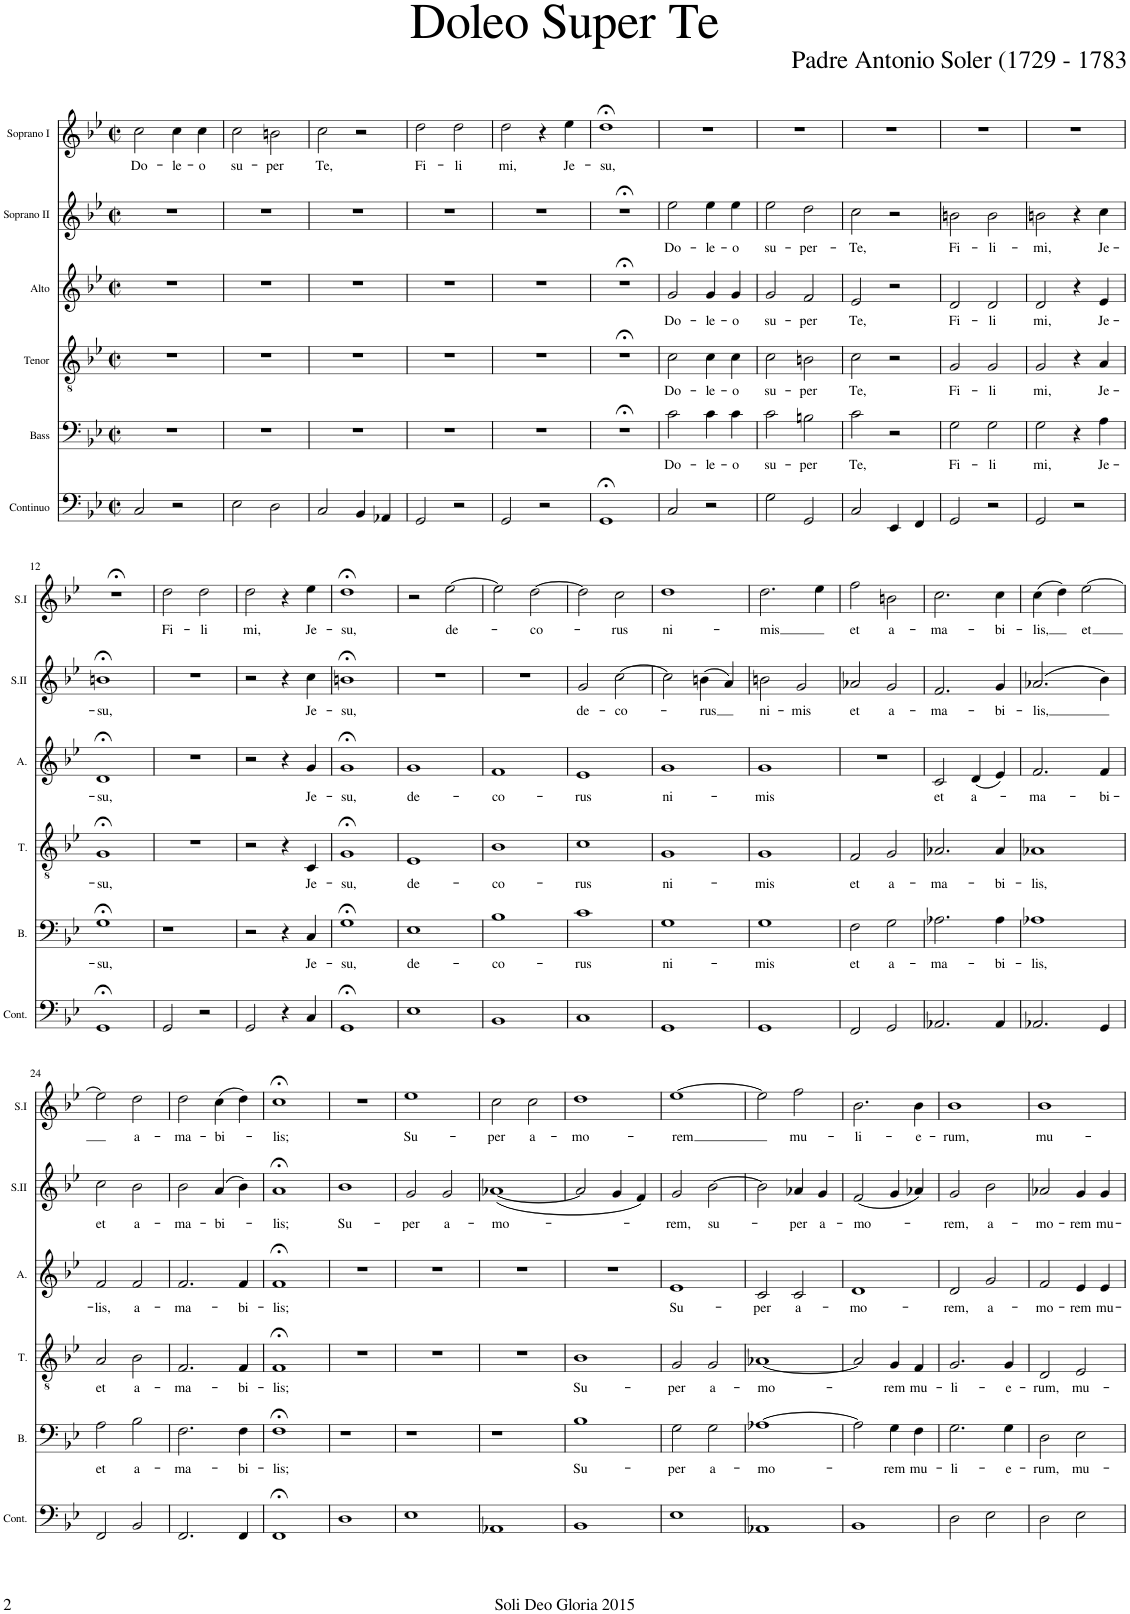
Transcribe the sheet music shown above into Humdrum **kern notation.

**kern	**kern	**text	**kern	**text	**kern	**text	**kern	**text	**kern	**text
*part6	*part5	*part5	*part4	*part4	*part3	*part3	*part2	*part2	*part1	*part1
*staff6	*staff5	*staff5	*staff4	*staff4	*staff3	*staff3	*staff2	*staff2	*staff1	*staff1
*I"Continuo	*I"Bass	*	*I"Tenor	*	*I"Alto	*	*I"Soprano II	*	*I"Soprano I	*
*I'Cont.	*I'B.	*	*I'T.	*	*I'A.	*	*I'S.II	*	*I'S.I	*
*clefF4	*clefF4	*	*clefGv2	*	*clefG2	*	*clefG2	*	*clefG2	*
*k[b-e-]	*k[b-e-]	*	*k[b-e-]	*	*k[b-e-]	*	*k[b-e-]	*	*k[b-e-]	*
*M4/4	*M4/4	*	*M4/4	*	*M4/4	*	*M4/4	*	*M4/4	*
*met(c|)	*met(c|)	*	*met(c|)	*	*met(c|)	*	*met(c|)	*	*met(c|)	*
=1	=1	=1	=1	=1	=1	=1	=1	=1	=1	=1
!	!	!	!	!	!	!	!	!	!	!LO:LY:b
2C/	1r	.	1r	.	1r	.	1r	.	2cc\	Do-
!	!	!	!	!	!	!	!	!	!	!LO:LY:b
2r	.	.	.	.	.	.	.	.	4cc\	-le-
!	!	!	!	!	!	!	!	!	!	!LO:LY:b
.	.	.	.	.	.	.	.	.	4cc\	-o
=2	=2	=2	=2	=2	=2	=2	=2	=2	=2	=2
!	!	!	!	!	!	!	!	!	!	!LO:LY:b
2E-\	1r	.	1r	.	1r	.	1r	.	2cc\	su-
!	!	!	!	!	!	!	!	!	!	!LO:LY:b
2D\	.	.	.	.	.	.	.	.	2bn\	-per
=3	=3	=3	=3	=3	=3	=3	=3	=3	=3	=3
!	!	!	!	!	!	!	!	!	!	!LO:LY:b
2C/	1r	.	1r	.	1r	.	1r	.	2cc\	Te,
4BB-/	.	.	.	.	.	.	.	.	2r	.
4AA-X/	.	.	.	.	.	.	.	.	.	.
=4	=4	=4	=4	=4	=4	=4	=4	=4	=4	=4
!	!	!	!	!	!	!	!	!	!	!LO:LY:b
2GG/	1r	.	1r	.	1r	.	1r	.	2dd\	Fi-
!	!	!	!	!	!	!	!	!	!	!LO:LY:b
2r	.	.	.	.	.	.	.	.	2dd\	-li
=5	=5	=5	=5	=5	=5	=5	=5	=5	=5	=5
!	!	!	!	!	!	!	!	!	!	!LO:LY:b
2GG/	1r	.	1r	.	1r	.	1r	.	2dd\	mi,
2r	.	.	.	.	.	.	.	.	4r	.
!	!	!	!	!	!	!	!	!	!	!LO:LY:b
.	.	.	.	.	.	.	.	.	4ee-\	Je-
=6	=6	=6	=6	=6	=6	=6	=6	=6	=6	=6
!	!	!	!	!	!	!	!	!	!	!LO:LY:b
1GG;<	1r;<	.	1r;<	.	1r;<	.	1r;<	.	1dd;<	-su,
=7	=7	=7	=7	=7	=7	=7	=7	=7	=7	=7
!	!	!LO:LY:b	!	!LO:LY:b	!	!LO:LY:b	!	!LO:LY:b	!	!
2C/	2c\	Do-	2c\	Do-	2g/	Do-	2ee-\	Do-	1r	.
!	!	!LO:LY:b	!	!LO:LY:b	!	!LO:LY:b	!	!LO:LY:b	!	!
2r	4c\	-le-	4c\	-le-	4g/	-le-	4ee-\	-le-	.	.
!	!	!LO:LY:b	!	!LO:LY:b	!	!LO:LY:b	!	!LO:LY:b	!	!
.	4c\	-o	4c\	-o	4g/	-o	4ee-\	-o	.	.
=8	=8	=8	=8	=8	=8	=8	=8	=8	=8	=8
!	!	!LO:LY:b	!	!LO:LY:b	!	!LO:LY:b	!	!LO:LY:b	!	!
2G\	2c\	su-	2c\	su-	2g/	su-	2ee-\	su-	1r	.
!	!	!LO:LY:b	!	!LO:LY:b	!	!LO:LY:b	!	!LO:LY:b	!	!
2GG/	2Bn\	-per	2Bn\	-per	2f/	-per	2dd\	-per-	.	.
=9	=9	=9	=9	=9	=9	=9	=9	=9	=9	=9
!	!	!LO:LY:b	!	!LO:LY:b	!	!LO:LY:b	!	!LO:LY:b	!	!
2C/	2c\	Te,	2c\	Te,	2e-/	Te,	2cc\	-Te,	1r	.
4EE-/	2r	.	2r	.	2r	.	2r	.	.	.
4FF/	.	.	.	.	.	.	.	.	.	.
=10	=10	=10	=10	=10	=10	=10	=10	=10	=10	=10
!	!	!LO:LY:b	!	!LO:LY:b	!	!LO:LY:b	!	!LO:LY:b	!	!
2GG/	2G\	Fi-	2G/	Fi-	2d/	Fi-	2bn\	Fi-	1r	.
!	!	!LO:LY:b	!	!LO:LY:b	!	!LO:LY:b	!	!LO:LY:b	!	!
2r	2G\	-li	2G/	-li	2d/	-li	2b\	-li-	.	.
=11	=11	=11	=11	=11	=11	=11	=11	=11	=11	=11
!	!	!LO:LY:b	!	!LO:LY:b	!	!LO:LY:b	!	!LO:LY:b	!	!
2GG/	2G\	mi,	2G/	mi,	2d/	mi,	2bn\	-mi,	1r	.
2r	4r	.	4r	.	4r	.	4r	.	.	.
!	!	!LO:LY:b	!	!LO:LY:b	!	!LO:LY:b	!	!LO:LY:b	!	!
.	4A\	Je-	4A/	Je-	4e-/	Je-	4cc\	Je-	.	.
!!LO:LB:g=z
=12	=12	=12	=12	=12	=12	=12	=12	=12	=12	=12
!	!	!LO:LY:b	!	!LO:LY:b	!	!LO:LY:b	!	!LO:LY:b	!	!
1GG;<	1G;<	-su,	1G;<	-su,	1d;<	-su,	1bn;<	-su,	1r;<	.
=13	=13	=13	=13	=13	=13	=13	=13	=13	=13	=13
!	!	!	!	!	!	!	!	!	!	!LO:LY:b
2GG/	1r	.	1r	.	1r	.	1r	.	2dd\	Fi-
!	!	!	!	!	!	!	!	!	!	!LO:LY:b
2r	.	.	.	.	.	.	.	.	2dd\	-li
=14	=14	=14	=14	=14	=14	=14	=14	=14	=14	=14
!	!	!	!	!	!	!	!	!	!	!LO:LY:b
2GG/	2r	.	2r	.	2r	.	2r	.	2dd\	mi,
4r	4r	.	4r	.	4r	.	4r	.	4r	.
!	!	!LO:LY:b	!	!LO:LY:b	!	!LO:LY:b	!	!LO:LY:b	!	!LO:LY:b
4C/	4C/	Je-	4C/	Je-	4g/	Je-	4cc\	Je-	4ee-\	Je-
=15	=15	=15	=15	=15	=15	=15	=15	=15	=15	=15
!	!	!LO:LY:b	!	!LO:LY:b	!	!LO:LY:b	!	!LO:LY:b	!	!LO:LY:b
1GG;<	1G;<	-su,	1G;<	-su,	1g;<	-su,	1bn;<	-su,	1dd;<	-su,
=16	=16	=16	=16	=16	=16	=16	=16	=16	=16	=16
!	!	!LO:LY:b	!	!LO:LY:b	!	!LO:LY:b	!	!	!	!
1E-	1E-	de-	1E-	de-	1g	de-	1r	.	2r	.
!	!	!	!	!	!	!	!	!	!	!LO:LY:b
.	.	.	.	.	.	.	.	.	[2ee-\	de-
=17	=17	=17	=17	=17	=17	=17	=17	=17	=17	=17
!	!	!LO:LY:b	!	!LO:LY:b	!	!LO:LY:b	!	!	!	!
1BB-	1B-	-co-	1B-	-co-	1f	-co-	1r	.	2ee-\]	.
!	!	!	!	!	!	!	!	!	!	!LO:LY:b
.	.	.	.	.	.	.	.	.	[2dd\	-co-
=18	=18	=18	=18	=18	=18	=18	=18	=18	=18	=18
!	!	!LO:LY:b	!	!LO:LY:b	!	!LO:LY:b	!	!LO:LY:b	!	!
1C	1c	-rus	1c	-rus	1e-	-rus	2g/	de-	2dd\]	.
!	!	!	!	!	!	!	!	!LO:LY:b	!	!LO:LY:b
.	.	.	.	.	.	.	[2cc\	-co-	2cc\	-rus
=19	=19	=19	=19	=19	=19	=19	=19	=19	=19	=19
!	!	!LO:LY:b	!	!LO:LY:b	!	!LO:LY:b	!	!	!	!LO:LY:b
1GG	1G	ni-	1G	ni-	1g	ni-	2cc\]	.	1dd	ni-
!	!	!	!	!	!	!	!	!LO:LY:b	!	!
.	.	.	.	.	.	.	(4bn\	-rus	.	.
.	.	.	.	.	.	.	4a/)	.	.	.
=20	=20	=20	=20	=20	=20	=20	=20	=20	=20	=20
!	!	!LO:LY:b	!	!LO:LY:b	!	!LO:LY:b	!	!LO:LY:b	!	!LO:LY:b
1GG	1G	-mis	1G	-mis	1g	-mis	2bn\	ni-	2.dd\	-mis
!	!	!	!	!	!	!	!	!LO:LY:b	!	!
.	.	.	.	.	.	.	2g/	-mis	.	.
.	.	.	.	.	.	.	.	.	4ee-\	.
=21	=21	=21	=21	=21	=21	=21	=21	=21	=21	=21
!	!	!LO:LY:b	!	!LO:LY:b	!	!	!	!LO:LY:b	!	!LO:LY:b
2FF/	2F\	et	2F/	et	1r	.	2a-X/	et	2ff\	et
!	!	!LO:LY:b	!	!LO:LY:b	!	!	!	!LO:LY:b	!	!LO:LY:b
2GG/	2G\	a-	2G/	a-	.	.	2g/	a-	2bn\	a-
=22	=22	=22	=22	=22	=22	=22	=22	=22	=22	=22
!	!	!LO:LY:b	!	!LO:LY:b	!	!LO:LY:b	!	!LO:LY:b	!	!LO:LY:b
2.AA-X/	2.A-X\	-ma-	2.A-X/	-ma-	2c/	et	2.f/	-ma-	2.cc\	-ma-
!	!	!	!	!	!	!LO:LY:b	!	!	!	!
.	.	.	.	.	(4d/	a-	.	.	.	.
!	!	!LO:LY:b	!	!LO:LY:b	!	!	!	!LO:LY:b	!	!LO:LY:b
4AA-/	4A-\	-bi-	4A-/	-bi-	4e-/)	.	4g/	-bi-	4cc\	-bi-
=23	=23	=23	=23	=23	=23	=23	=23	=23	=23	=23
!	!	!LO:LY:b	!	!LO:LY:b	!	!LO:LY:b	!	!LO:LY:b	!	!LO:LY:b
2.AA-X/	1A-X	-lis,	1A-X	-lis,	2.f/	-ma-	(2.a-X/	-lis,	(4cc\	-lis,
.	.	.	.	.	.	.	.	.	4dd\)	.
!	!	!	!	!	!	!	!	!	!	!LO:LY:b
.	.	.	.	.	.	.	.	.	[2ee-\	et
!	!	!	!	!	!	!LO:LY:b	!	!	!	!
4GG/	.	.	.	.	4f/	-bi-	4b-\)	.	.	.
!!LO:LB:g=z
=24	=24	=24	=24	=24	=24	=24	=24	=24	=24	=24
!	!	!LO:LY:b	!	!LO:LY:b	!	!LO:LY:b	!	!LO:LY:b	!	!
2FF/	2A\	et	2A/	et	2f/	-lis,	2cc\	et	2ee-\]	.
!	!	!LO:LY:b	!	!LO:LY:b	!	!LO:LY:b	!	!LO:LY:b	!	!LO:LY:b
2BB-/	2B-\	a-	2B-\	a-	2f/	a-	2b-\	a-	2dd\	a-
=25	=25	=25	=25	=25	=25	=25	=25	=25	=25	=25
!	!	!LO:LY:b	!	!LO:LY:b	!	!LO:LY:b	!	!LO:LY:b	!	!LO:LY:b
2.FF/	2.F\	-ma-	2.F/	-ma-	2.f/	-ma-	2b-\	-ma-	2dd\	-ma-
!	!	!	!	!	!	!	!	!LO:LY:b	!	!LO:LY:b
.	.	.	.	.	.	.	(4a/	-bi-	(4cc\	-bi-
!	!	!LO:LY:b	!	!LO:LY:b	!	!LO:LY:b	!	!	!	!
4FF/	4F\	-bi-	4F/	-bi-	4f/	-bi-	4b-\)	.	4dd\)	.
=26	=26	=26	=26	=26	=26	=26	=26	=26	=26	=26
!	!	!LO:LY:b	!	!LO:LY:b	!	!LO:LY:b	!	!LO:LY:b	!	!LO:LY:b
1FF;<	1F;<	-lis;	1F;<	-lis;	1f;<	-lis;	1a;<	-lis;	1cc;<	-lis;
=27	=27	=27	=27	=27	=27	=27	=27	=27	=27	=27
!	!	!	!	!	!	!	!	!LO:LY:b	!	!
1D	1r	.	1r	.	1r	.	1b-	Su-	1r	.
=28	=28	=28	=28	=28	=28	=28	=28	=28	=28	=28
!	!	!	!	!	!	!	!	!LO:LY:b	!	!LO:LY:b
1E-	1r	.	1r	.	1r	.	2g/	-per	1ee-	Su-
!	!	!	!	!	!	!	!	!LO:LY:b	!	!
.	.	.	.	.	.	.	2g/	a-	.	.
=29	=29	=29	=29	=29	=29	=29	=29	=29	=29	=29
!	!	!	!	!	!	!	!	!LO:LY:b	!	!LO:LY:b
1AA-X	1r	.	1r	.	1r	.	([1a-X	-mo-	2cc\	-per
!	!	!	!	!	!	!	!	!	!	!LO:LY:b
.	.	.	.	.	.	.	.	.	2cc\	a-
=30	=30	=30	=30	=30	=30	=30	=30	=30	=30	=30
!	!	!LO:LY:b	!	!LO:LY:b	!	!	!	!	!	!LO:LY:b
1BB-	1B-	Su-	1B-	Su-	1r	.	2a-/]	.	1dd	-mo-
.	.	.	.	.	.	.	4g/	.	.	.
.	.	.	.	.	.	.	4f/)	.	.	.
=31	=31	=31	=31	=31	=31	=31	=31	=31	=31	=31
!	!	!LO:LY:b	!	!LO:LY:b	!	!LO:LY:b	!	!LO:LY:b	!	!LO:LY:b
1E-	2G\	-per	2G/	-per	1e-	Su-	2g/	-rem,	[1ee-	-rem
!	!	!LO:LY:b	!	!LO:LY:b	!	!	!	!LO:LY:b	!	!
.	2G\	a-	2G/	a-	.	.	[2b-\	su-	.	.
=32	=32	=32	=32	=32	=32	=32	=32	=32	=32	=32
!	!	!LO:LY:b	!	!LO:LY:b	!	!LO:LY:b	!	!	!	!
1AA-X	[1A-X	-mo-	[1A-X	-mo-	2c/	-per	2b-\]	.	2ee-\]	.
!	!	!	!	!	!	!LO:LY:b	!	!LO:LY:b	!	!LO:LY:b
.	.	.	.	.	2c/	a-	4a-X/	-per	2ff\	mu-
!	!	!	!	!	!	!	!	!LO:LY:b	!	!
.	.	.	.	.	.	.	4g/	a-	.	.
=33	=33	=33	=33	=33	=33	=33	=33	=33	=33	=33
!	!	!	!	!	!	!LO:LY:b	!	!LO:LY:b	!	!LO:LY:b
1BB-	2A-\]	.	2A-/]	.	1d	-mo-	(2f/	-mo-	2.b-\	-li-
!	!	!LO:LY:b	!	!LO:LY:b	!	!	!	!	!	!
.	4G\	-rem	4G/	-rem	.	.	4g/	.	.	.
!	!	!LO:LY:b	!	!LO:LY:b	!	!	!	!	!	!LO:LY:b
.	4F\	mu-	4F/	mu-	.	.	4a-X/)	.	4b-\	-e-
=34	=34	=34	=34	=34	=34	=34	=34	=34	=34	=34
!	!	!LO:LY:b	!	!LO:LY:b	!	!LO:LY:b	!	!LO:LY:b	!	!LO:LY:b
2D\	2.G\	-li-	2.G/	-li-	2d/	-rem,	2g/	-rem,	1b-	-rum,
!	!	!	!	!	!	!LO:LY:b	!	!LO:LY:b	!	!
2E-\	.	.	.	.	2g/	a-	2b-\	a-	.	.
!	!	!LO:LY:b	!	!LO:LY:b	!	!	!	!	!	!
.	4G\	-e-	4G/	-e-	.	.	.	.	.	.
=35	=35	=35	=35	=35	=35	=35	=35	=35	=35	=35
!	!	!LO:LY:b	!	!LO:LY:b	!	!LO:LY:b	!	!LO:LY:b	!	!LO:LY:b
2D\	2D\	-rum,	2D/	-rum,	2f/	-mo-	2a-X/	-mo-	1b-	mu-
!	!	!LO:LY:b	!	!LO:LY:b	!	!LO:LY:b	!	!LO:LY:b	!	!
2E-\	2E-\	mu-	2E-/	mu-	4e-/	-rem	4g/	-rem	.	.
!	!	!	!	!	!	!LO:LY:b	!	!LO:LY:b	!	!
.	.	.	.	.	4e-/	mu-	4g/	mu-	.	.
=	=	=	=	=	=	=	=	=	=	=
*-	*-	*-	*-	*-	*-	*-	*-	*-	*-	*-
